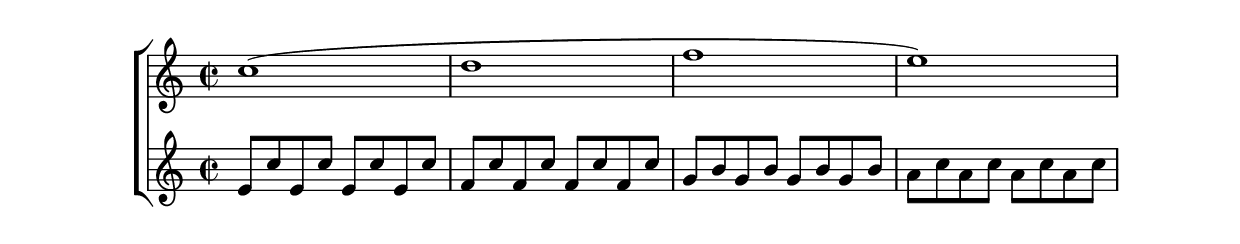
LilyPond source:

\version "2.10.33"

sop = \relative c'' { \time 2/2 
	c1( d f e)
}

cont = \relative c' { \time 2/2
	e8 c' e, c' e, c' e, c'
	f, c' f, c' f, c' f, c'
	g b g b g b g b
	a c a c a c a c
}

\new ChoirStaff { <<
	\new Staff { \sop }
	\new Staff { \cont }

>> }